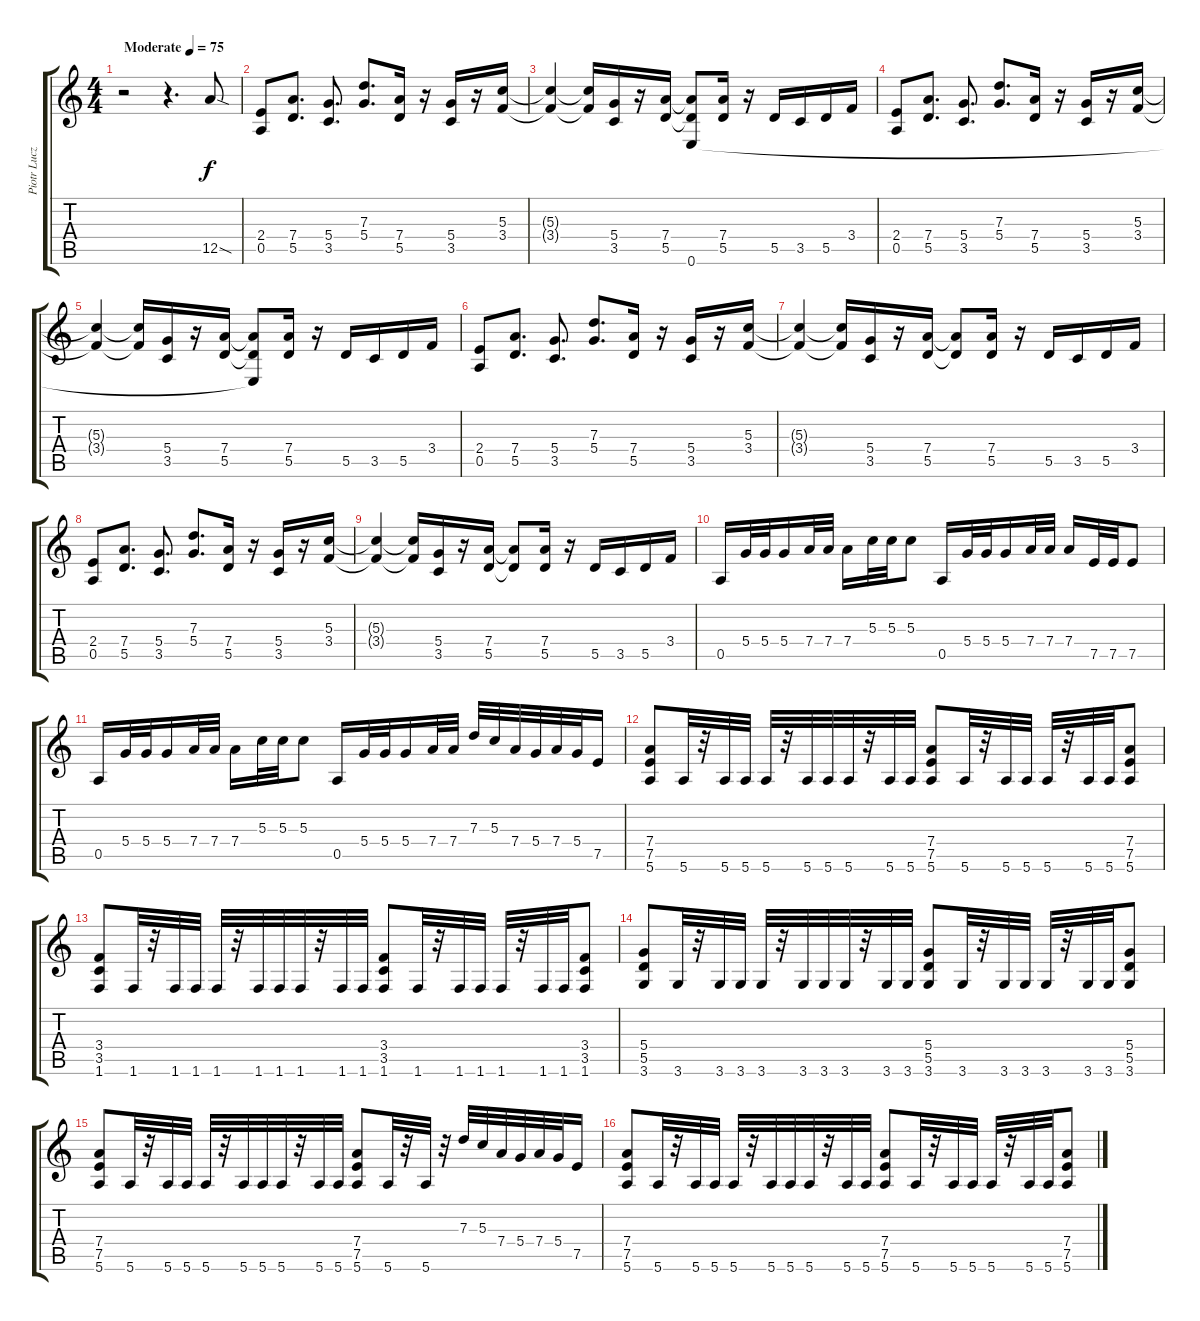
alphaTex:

\track ("Piotr Luczyk" "Piotr Lucz") {instrument distortionguitar}
\staff {score tabs}
\tuning (E4 B3 G3 D3 A2 E2) {hide}
\ts (4 4)
\tempo (75 "Moderate")
\clef g2
\ks c
r.2{dy f instrument distortionguitar} r.4{d} 12.5{sod}.8 |
(2.4 0.5).8 (7.4 5.5).8{d} (5.4 3.5).8{d} (7.3 5.4).8{d} (7.4 5.5).16 r.16 (5.4 3.5).16 r.16 (5.3 3.4).16 |
(5.3{t} 3.4{t}).4 (5.3{t} 3.4{t}).16 (5.4 3.5).16 r.16 (7.4 5.5).16 (7.4{t} 5.5{t} 0.6).8 (7.4 5.5).16 r.16 5.5.16 3.5.16 5.5.16 3.4.16 |
(2.4 0.5).8 (7.4 5.5).8{d} (5.4 3.5).8{d} (7.3 5.4).8{d} (7.4 5.5).16 r.16 (5.4 3.5).16 r.16 (5.3 3.4).16 |
(5.3{t} 3.4{t}).4 (5.3{t} 3.4{t}).16 (5.4 3.5).16 r.16 (7.4 5.5).16 (7.4{t} 5.5{t} 0.6{t}).8 (7.4 5.5).16 r.16 5.5.16 3.5.16 5.5.16 3.4.16 |
(2.4 0.5).8 (7.4 5.5).8{d} (5.4 3.5).8{d} (7.3 5.4).8{d} (7.4 5.5).16 r.16 (5.4 3.5).16 r.16 (5.3 3.4).16 |
(5.3{t} 3.4{t}).4 (5.3{t} 3.4{t}).16 (5.4 3.5).16 r.16 (7.4 5.5).16 (7.4{t} 5.5{t}).8 (7.4 5.5).16 r.16 5.5.16 3.5.16 5.5.16 3.4.16 |
(2.4 0.5).8 (7.4 5.5).8{d} (5.4 3.5).8{d} (7.3 5.4).8{d} (7.4 5.5).16 r.16 (5.4 3.5).16 r.16 (5.3 3.4).16 |
(5.3{t} 3.4{t}).4 (5.3{t} 3.4{t}).16 (5.4 3.5).16 r.16 (7.4 5.5).16 (7.4{t} 5.5{t}).8 (7.4 5.5).16 r.16 5.5.16 3.5.16 5.5.16 3.4.16 |
0.5.16 5.4.32 5.4.32 5.4.16 7.4.32 7.4.32 7.4.16 5.3.32 5.3.32 5.3.8 0.5.16 5.4.32 5.4.32 5.4.16 7.4.32 7.4.32 7.4.16 7.5.32 7.5.32 7.5.8 |
0.5.16 5.4.32 5.4.32 5.4.16 7.4.32 7.4.32 7.4.16 5.3.32 5.3.32 5.3.8 0.5.16 5.4.32 5.4.32 5.4.16 7.4.32 7.4.32 7.3.32 5.3.32 7.4.32 5.4.32 7.4.32 5.4.32 7.5.16 |
(7.4 7.5 5.6).8 5.6.32 r.32 5.6.32 5.6.32 5.6.32 r.32 5.6.32 5.6.32 5.6.32 r.32 5.6.32 5.6.32 (7.4 7.5 5.6).8 5.6.32 r.32 5.6.32 5.6.32 5.6.32 r.32 5.6.32 5.6.32 (7.4 7.5 5.6).8 |
(3.4 3.5 1.6).8 1.6.32 r.32 1.6.32 1.6.32 1.6.32 r.32 1.6.32 1.6.32 1.6.32 r.32 1.6.32 1.6.32 (3.4 3.5 1.6).8 1.6.32 r.32 1.6.32 1.6.32 1.6.32 r.32 1.6.32 1.6.32 (3.4 3.5 1.6).8 |
(5.4 5.5 3.6).8 3.6.32 r.32 3.6.32 3.6.32 3.6.32 r.32 3.6.32 3.6.32 3.6.32 r.32 3.6.32 3.6.32 (5.4 5.5 3.6).8 3.6.32 r.32 3.6.32 3.6.32 3.6.32 r.32 3.6.32 3.6.32 (5.4 5.5 3.6).8 |
(7.4 7.5 5.6).8 5.6.32 r.32 5.6.32 5.6.32 5.6.32 r.32 5.6.32 5.6.32 5.6.32 r.32 5.6.32 5.6.32 (7.4 7.5 5.6).8 5.6.32 r.32 5.6.32 r.32 7.3.32 5.3.32 7.4.32 5.4.32 7.4.32 5.4.32 7.5.16 |
(7.4 7.5 5.6).8 5.6.32 r.32 5.6.32 5.6.32 5.6.32 r.32 5.6.32 5.6.32 5.6.32 r.32 5.6.32 5.6.32 (7.4 7.5 5.6).8 5.6.32 r.32 5.6.32 5.6.32 5.6.32 r.32 5.6.32 5.6.32 (7.4 7.5 5.6).8
